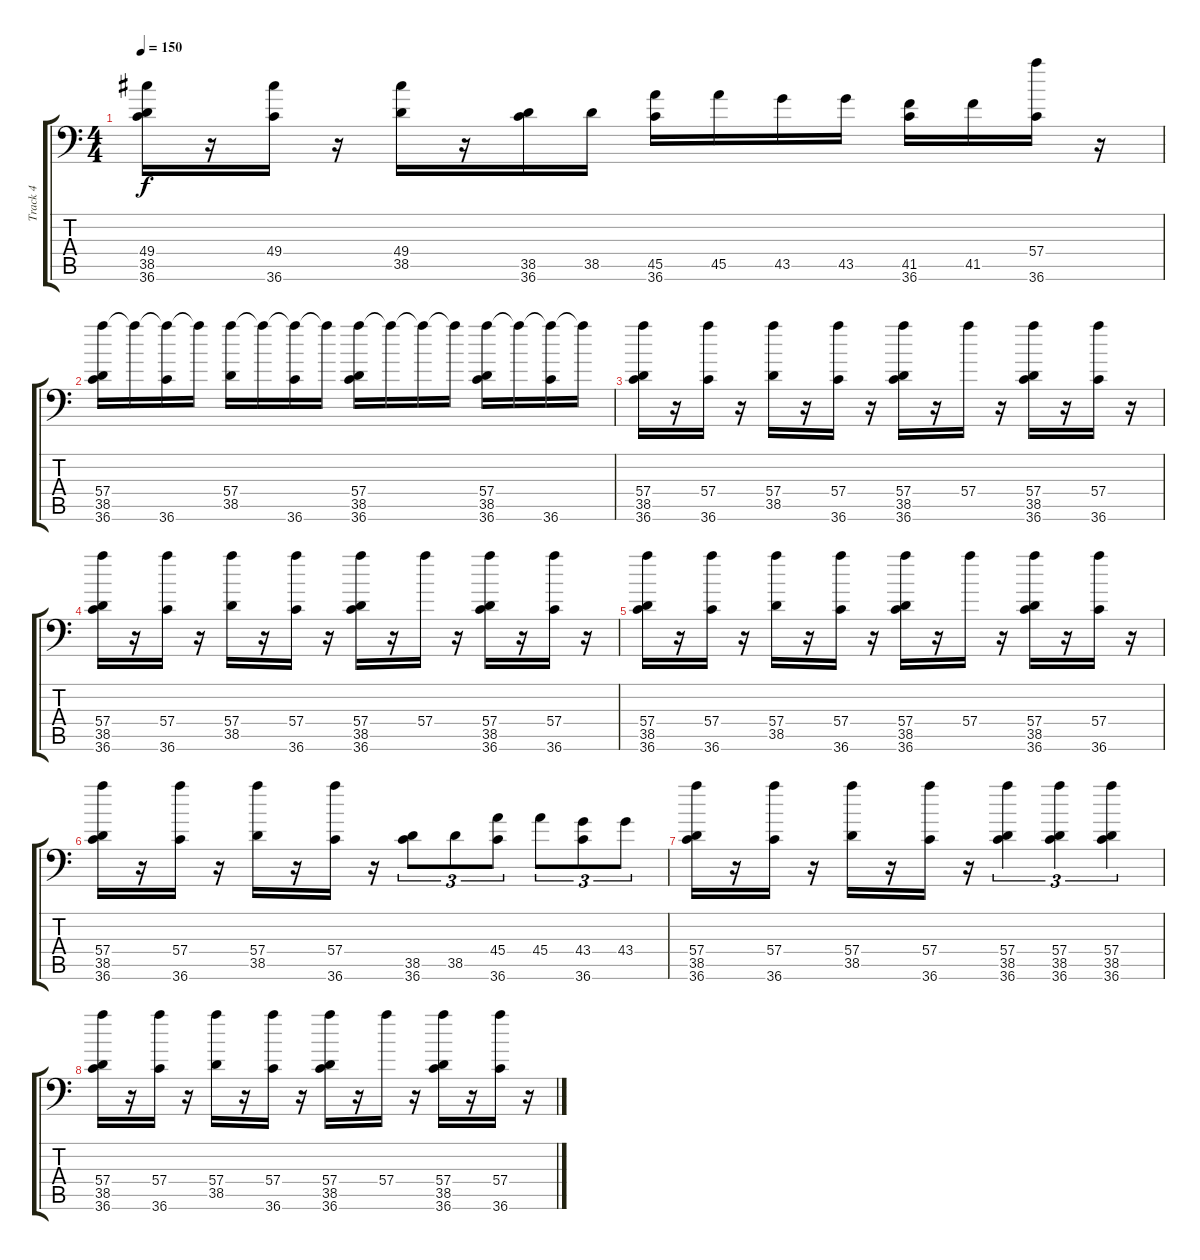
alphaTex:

\track ("Track 4" "Track 4") {instrument acousticgrandpiano}
\staff {score tabs}
\tuning (C-1 C-1 C-1 C-1 C-1 C-1) {hide}
\ts (4 4)
\tempo 150
\clef f4
\ks c
(49.4 38.5 36.6).16{dy f} r.16 (49.4 36.6).16 r.16 (49.4 38.5).16 r.16 (38.5 36.6).16 38.5.16 (45.5 36.6).16 45.5.16 43.5.16 43.5.16 (41.5 36.6).16 41.5.16 (57.4 36.6).16 r.16 |
(57.4 38.5 36.6).16 57.4{t}.16 (57.4{t} 36.6).16 57.4{t}.16 (57.4 38.5).16 57.4{t}.16 (57.4{t} 36.6).16 57.4{t}.16 (57.4 38.5 36.6).16 57.4{t}.16 57.4{t}.16 57.4{t}.16 (57.4 38.5 36.6).16 57.4{t}.16 (57.4{t} 36.6).16 57.4{t}.16 |
(57.4 38.5 36.6).16 r.16 (57.4 36.6).16 r.16 (57.4 38.5).16 r.16 (57.4 36.6).16 r.16 (57.4 38.5 36.6).16 r.16 57.4.16 r.16 (57.4 38.5 36.6).16 r.16 (57.4 36.6).16 r.16 |
(57.4 38.5 36.6).16 r.16 (57.4 36.6).16 r.16 (57.4 38.5).16 r.16 (57.4 36.6).16 r.16 (57.4 38.5 36.6).16 r.16 57.4.16 r.16 (57.4 38.5 36.6).16 r.16 (57.4 36.6).16 r.16 |
(57.4 38.5 36.6).16 r.16 (57.4 36.6).16 r.16 (57.4 38.5).16 r.16 (57.4 36.6).16 r.16 (57.4 38.5 36.6).16 r.16 57.4.16 r.16 (57.4 38.5 36.6).16 r.16 (57.4 36.6).16 r.16 |
(57.4 38.5 36.6).16 r.16 (57.4 36.6).16 r.16 (57.4 38.5).16 r.16 (57.4 36.6).16 r.16 (38.5 36.6).8{tu (3 2)} 38.5.8{tu (3 2)} (45.4 36.6).8{tu (3 2)} 45.4.8{tu (3 2)} (43.4 36.6).8{tu (3 2)} 43.4.8{tu (3 2)} |
(57.4 38.5 36.6).16 r.16 (57.4 36.6).16 r.16 (57.4 38.5).16 r.16 (57.4 36.6).16 r.16 (57.4 38.5 36.6).4{tu (3 2)} (57.4 38.5 36.6).4{tu (3 2)} (57.4 38.5 36.6).4{tu (3 2)} |
(57.4 38.5 36.6).16 r.16 (57.4 36.6).16 r.16 (57.4 38.5).16 r.16 (57.4 36.6).16 r.16 (57.4 38.5 36.6).16 r.16 57.4.16 r.16 (57.4 38.5 36.6).16 r.16 (57.4 36.6).16 r.16
